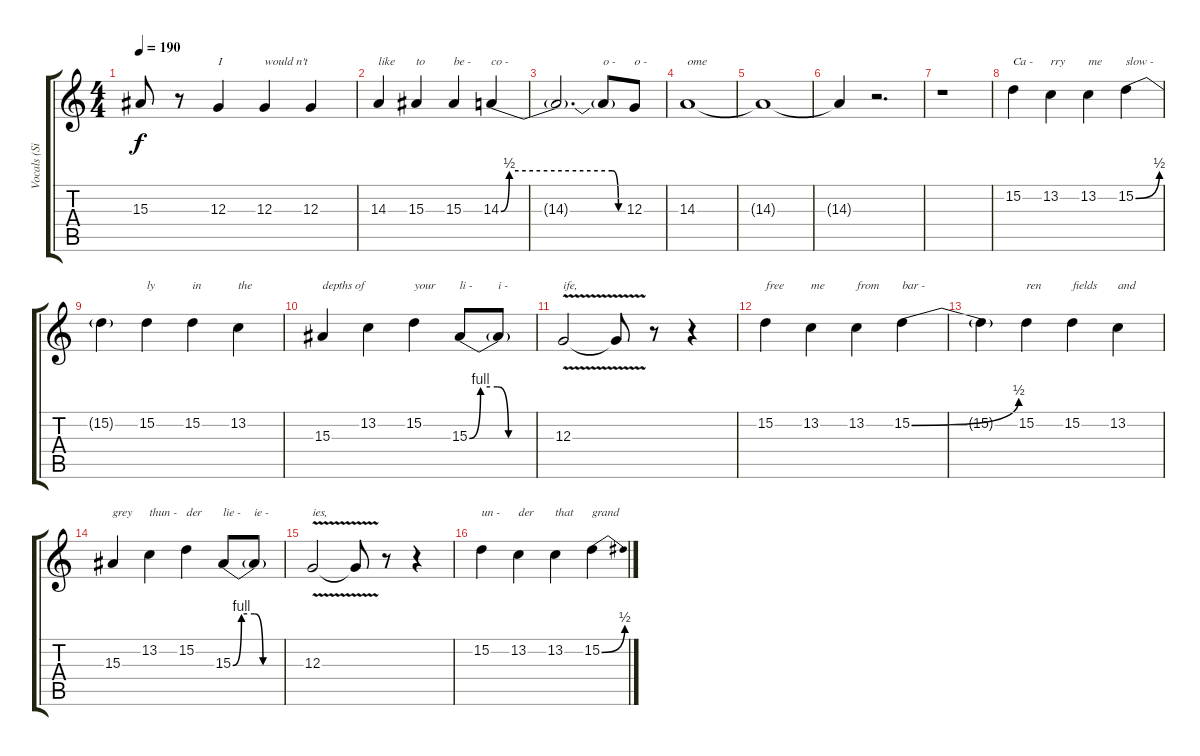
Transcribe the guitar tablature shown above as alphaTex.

\track ("Vocals (Simone)" "Vocals (Si") {instrument flute}
\staff {score tabs}
\tuning (E4 B3 G3 D3 A2 E2) {hide}
\ts (4 4)
\tempo 190
\clef g2
\ks c
15.3{t}.8{dy f} r.8 12.3.4{txt "I"} 12.3.4{txt "would n't"} 12.3.4 |
14.3.4{txt "like"} 15.3.4{txt "to"} 15.3.4{txt "be -"} 14.3{be (custom 0 0 4 2 53 2 56 0 60 0)}.4{txt "co -"} |
14.3{t}.2{d} 14.3{t}.8{txt "o -"} 12.3.8{txt "o -"} |
14.3.1{txt "ome"} |
14.3{t}.1 |
14.3{t}.4 r.2{d} |
r.1 |
15.2.4{txt "Ca -"} 13.2.4{txt "rry"} 13.2.4{txt "me"} 15.2{be (bend 0 0 60 2)}.4{txt "slow -"} |
15.2{t}.4 15.2.4{txt "ly"} 15.2.4{txt "in"} 13.2.4{txt "the"} |
15.3.4{txt "depths of"} 13.2.4 15.2.4{txt "your"} 15.3{be (custom 0 0 10 4 25 4 35 0 60 0)}.8{txt "li -"} 15.3{t}.8{txt "i -"} |
12.3{v}.2{txt "ife,"} 12.3{t}.8 r.8 r.4 |
15.2.4{txt "free"} 13.2.4{txt "me"} 13.2.4{txt "from"} 15.2{be (bend 0 0 60 2)}.4{txt "bar -"} |
15.2{t}.4 15.2.4{txt "ren"} 15.2.4{txt "fields"} 13.2.4{txt "and"} |
15.3.4{txt "grey"} 13.2.4{txt "thun -"} 15.2.4{txt "der"} 15.3{be (custom 0 0 10 4 25 4 35 0 60 0)}.8{txt "lie -"} 15.3{t}.8{txt "ie -"} |
12.3{v}.2{txt "ies,"} 12.3{t}.8 r.8 r.4 |
15.2.4{txt "un -"} 13.2.4{txt "der"} 13.2.4{txt "that"} 15.2{be (bend 0 0 60 2)}.4{txt "grand"}
